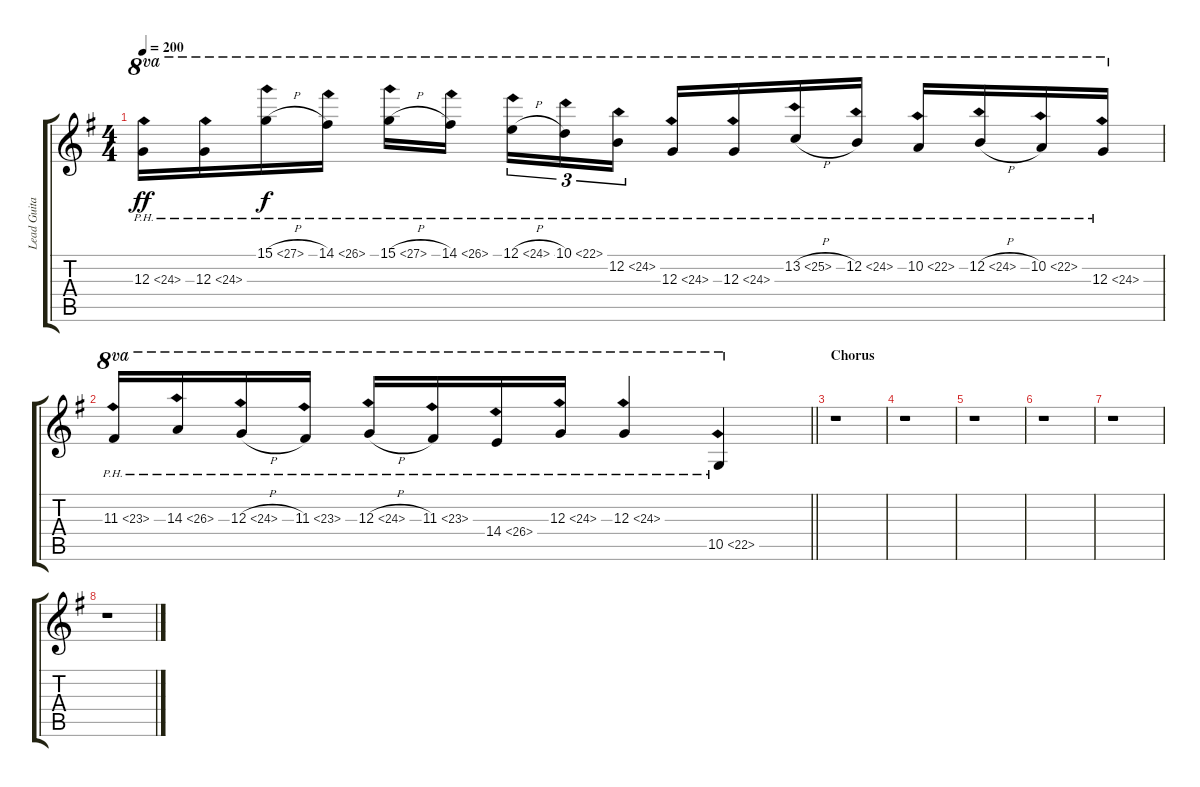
\track ("Lead Guitar A" "Lead Guita") {instrument overdrivenguitar}
\staff {score tabs}
\tuning (E4 B3 G3 D3 A2 E2) {hide}
\ts (4 4)
\tempo 200
\clef g2
\ks g
12.3{ph 12}.16{ot 8va dy ff} 12.3{ph 12}.16{ot 8va} 15.1{ph 12 h}.16{ot 8va dy f} 14.1{ph 12}.16{ot 8va} 15.1{ph 12 h}.16{ot 8va} 14.1{ph 12}.16{ot 8va beam splitsecondary} 12.1{ph 12 h}.16{tu (3 2) ot 8va} 10.1{ph 12}.16{tu (3 2) ot 8va} 12.2{ph 12}.16{tu (3 2) ot 8va} 12.3{ph 12}.16{ot 8va} 12.3{ph 12}.16{ot 8va} 13.2{ph 12 h}.16{ot 8va} 12.2{ph 12}.16{ot 8va} 10.2{ph 12}.16{ot 8va} 12.2{ph 12 h}.16{ot 8va} 10.2{ph 12}.16{ot 8va} 12.3{ph 12}.16{ot 8va} |
\barLineRight lightlight
11.3{ph 12}.16{ot 8va} 14.3{ph 12}.16{ot 8va} 12.3{ph 12 h}.16{ot 8va} 11.3{ph 12}.16{ot 8va} 12.3{ph 12 h}.16{ot 8va} 11.3{ph 12}.16{ot 8va} 14.4{ph 12}.16{ot 8va} 12.3{ph 12}.16{ot 8va} 12.3{ph 12}.4{ot 8va} 10.5{ph 12}.4{ot 8va} |
\section ("" "Chorus")
r.1 |
r.1 |
r.1 |
r.1 |
r.1 |
r.1
